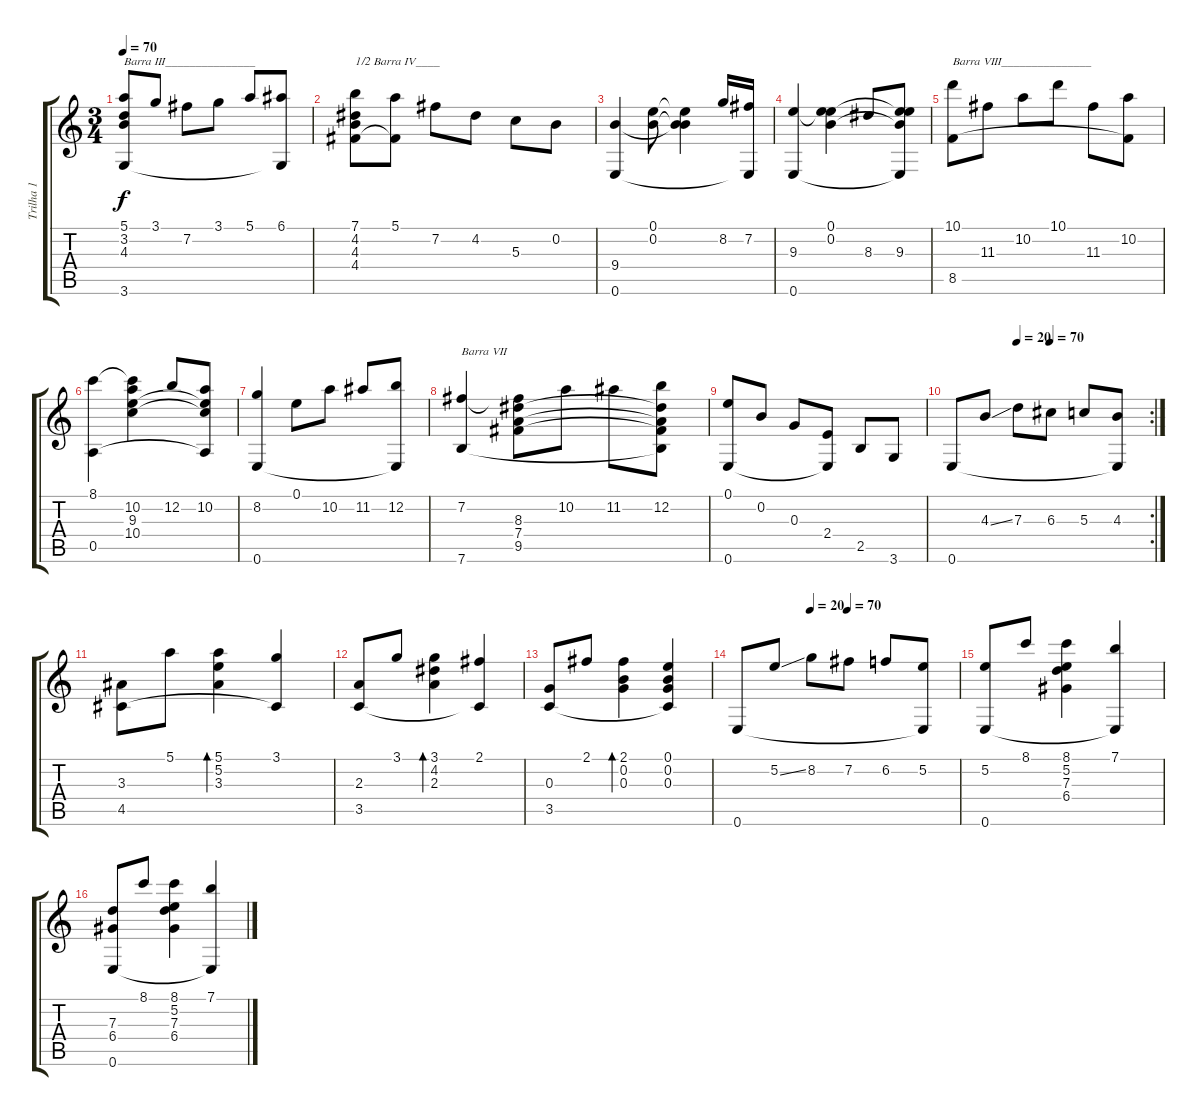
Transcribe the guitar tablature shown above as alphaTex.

\track ("Trilha 1" "Trilha 1") {instrument acousticguitarnylon}
\staff {score tabs}
\tuning (E4 B3 G3 D3 A2 E2) {hide}
\ts (3 4)
\tempo 70
\clef g2
\ks c
(5.1 3.2 4.3 3.6).8{txt "Barra III_______________" dy f} 3.1.8 7.2.8 3.1.8 5.1.8 (6.1 3.6{t}).8 |
(7.1 4.2 4.3 4.4).8{txt "1/2 Barra IV____"} (5.1 4.4{t}).8 7.2.8 4.2.8 5.3.8 0.2.8 |
(9.4 0.6).4 (0.1 0.2).8 (0.1{t} 0.2{t} 9.4{t}).4 8.2.16 (7.2 0.6{t}).16 |
(9.3 0.6).4 (0.1 0.2 9.3{t}).4 8.3.8 (0.1{t} 0.2{t} 9.3 0.6{t}).8 |
(10.1 8.5).8{txt "Barra VIII_______________"} 11.3.8 10.2.8 10.1.8 11.3.8 (10.2 8.5{t}).8 |
(8.1 0.5).4 (8.1{t} 10.2 9.3 10.4).4 12.2.8 (10.2 9.3{t} 10.4{t} 0.5{t}).8 |
(8.2 0.6).4 0.1.8 10.2.8 11.2.8 (12.2 0.6{t}).8 |
(7.2 7.6).4{txt "Barra VII"} (7.2{t} 8.3 7.4 9.5).8 10.2.8 11.2.8 (12.2 8.3{t} 7.4{t} 9.5{t} 7.6{t}).8 |
(0.1 0.6).8 0.2.8 0.3.8 (2.4 0.6{t}).8 2.5.8 3.6.8 |
\rc 2
\tempo (20 0.3333333333333333)
\tempo (70 0.5)
0.6.8 4.3{ss}.8 7.3.8 6.3.8 5.3.8 (4.3 0.6{t}).8 |
(3.3 4.5).8 5.1.8 (5.1 5.2 3.3).4{bd 60} (3.1 4.5{t}).4 |
(2.3 3.5).8 3.1.8 (3.1 4.2 2.3).4{bd 60} (2.1 3.5{t}).4 |
(0.3 3.5).8 2.1.8 (2.1 0.2 0.3).4{bd 60} (0.1 0.2 0.3 3.5{t}).4 |
\tempo (20 0.3333333333333333)
\tempo (70 0.5)
0.6.8 5.2{ss}.8 8.2.8 7.2.8 6.2.8 (5.2 0.6{t}).8 |
(5.2 0.6).8 8.1.8 (8.1 5.2 7.3 6.4).4 (7.1 0.6{t}).4 |
(7.3 6.4 0.6).8 8.1.8 (8.1 5.2 7.3 6.4).4 (7.1 0.6{t}).4
